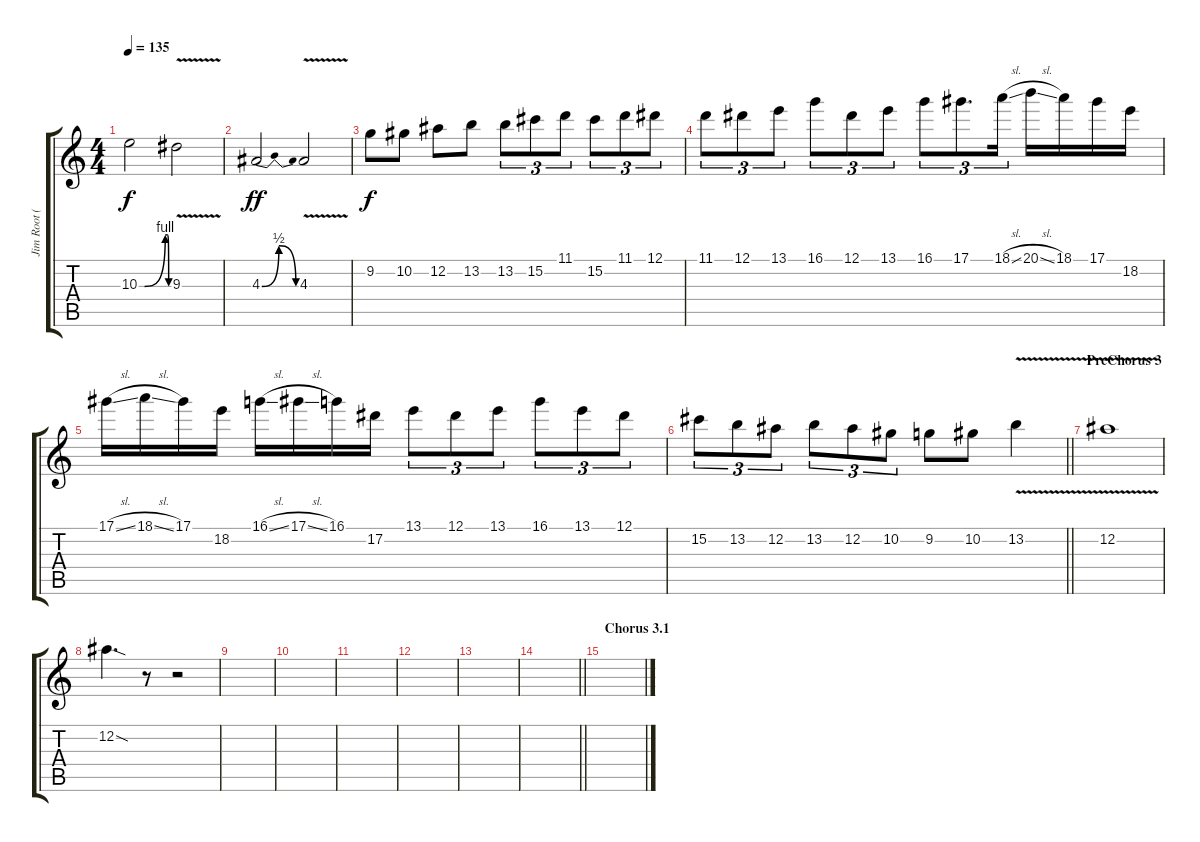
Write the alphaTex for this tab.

\track ("Jim Root (Solo)" "Jim Root (") {instrument overdrivenguitar}
\staff {score tabs}
\tuning (Eb4 Bb3 Gb3 Db3 Ab2 Eb2) {hide}
\ts (4 4)
\tempo 135
\clef g2
\ks c
10.3{be (custom 0 0 11 0 53 4 58 4 60 0)}.2{dy f} 9.3{v}.2 |
4.3{be (bendrelease 0 0 54 2 58 2 60 0)}.2{dy ff} 4.3{v}.2 |
9.2.8{dy f} 10.2.8 12.2.8 13.2.8 13.2.8{tu (3 2)} 15.2.8{tu (3 2)} 11.1.8{tu (3 2)} 15.2.8{tu (3 2)} 11.1.8{tu (3 2)} 12.1.8{tu (3 2)} |
11.1.8{tu (3 2)} 12.1.8{tu (3 2)} 13.1.8{tu (3 2)} 16.1.8{tu (3 2)} 12.1.8{tu (3 2)} 13.1.8{tu (3 2)} 16.1.8{tu (3 2)} 17.1.8{d tu (3 2)} 18.1{sl}.16{tu (3 2)} 20.1{sl}.16 18.1.16 17.1.16 18.2.16 |
17.1{sl}.16 18.1{sl}.16 17.1.16 18.2.16 16.1{sl}.16 17.1{sl}.16 16.1.16 17.2.16 13.1.8{tu (3 2)} 12.1.8{tu (3 2)} 13.1.8{tu (3 2)} 16.1.8{tu (3 2)} 13.1.8{tu (3 2)} 12.1.8{tu (3 2)} |
\barLineRight lightlight
15.2.8{tu (3 2)} 13.2.8{tu (3 2)} 12.2.8{tu (3 2)} 13.2.8{tu (3 2)} 12.2.8{tu (3 2)} 10.2.8{tu (3 2)} 9.2.8 10.2.8 13.2{v}.4 |
\section ("" "PreChorus 3")
12.2{v}.1 |
12.2{sod}.4{d} r.8 r.2 |
|
|
|
|
|
\barLineRight lightlight
|
\section ("" "Chorus 3.1")
